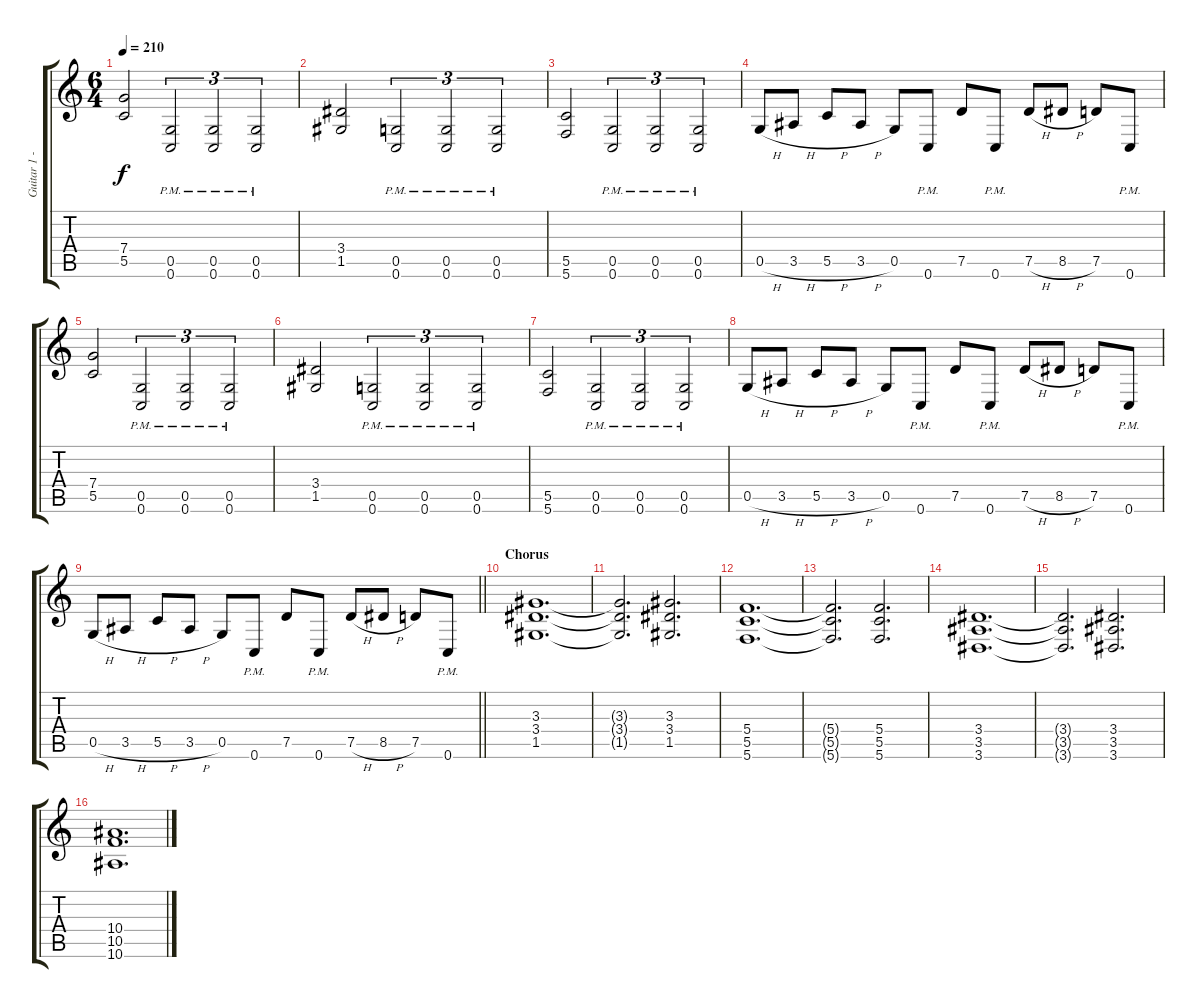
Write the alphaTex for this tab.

\track ("Guitar 1 - Adam Dutkiewitz" "Guitar 1 -") {instrument distortionguitar}
\staff {score tabs}
\tuning (D4 A3 F3 C3 G2 C2) {hide}
\ts (6 4)
\tempo 210
\clef g2
\ks c
(7.4 5.5).2{dy f} (0.5{pm} 0.6{pm}).2{tu (3 2)} (0.5{pm} 0.6{pm}).2{tu (3 2)} (0.5{pm} 0.6{pm}).2{tu (3 2)} |
(3.4 1.5).2 (0.5{pm} 0.6{pm}).2{tu (3 2)} (0.5{pm} 0.6{pm}).2{tu (3 2)} (0.5{pm} 0.6{pm}).2{tu (3 2)} |
(5.5 5.6).2 (0.5{pm} 0.6{pm}).2{tu (3 2)} (0.5{pm} 0.6{pm}).2{tu (3 2)} (0.5{pm} 0.6{pm}).2{tu (3 2)} |
0.5{h}.8 3.5{h}.8 5.5{h}.8 3.5{h}.8 0.5.8 0.6{pm}.8 7.5.8 0.6{pm}.8 7.5{h}.8 8.5{h}.8 7.5.8 0.6{pm}.8 |
(7.4 5.5).2 (0.5{pm} 0.6{pm}).2{tu (3 2)} (0.5{pm} 0.6{pm}).2{tu (3 2)} (0.5{pm} 0.6{pm}).2{tu (3 2)} |
(3.4 1.5).2 (0.5{pm} 0.6{pm}).2{tu (3 2)} (0.5{pm} 0.6{pm}).2{tu (3 2)} (0.5{pm} 0.6{pm}).2{tu (3 2)} |
(5.5 5.6).2 (0.5{pm} 0.6{pm}).2{tu (3 2)} (0.5{pm} 0.6{pm}).2{tu (3 2)} (0.5{pm} 0.6{pm}).2{tu (3 2)} |
0.5{h}.8 3.5{h}.8 5.5{h}.8 3.5{h}.8 0.5.8 0.6{pm}.8 7.5.8 0.6{pm}.8 7.5{h}.8 8.5{h}.8 7.5.8 0.6{pm}.8 |
\barLineRight lightlight
0.5{h}.8 3.5{h}.8 5.5{h}.8 3.5{h}.8 0.5.8 0.6{pm}.8 7.5.8 0.6{pm}.8 7.5{h}.8 8.5{h}.8 7.5.8 0.6{pm}.8 |
\section ("" "Chorus")
(3.3 3.4 1.5).1{d balance 8} |
(3.3{t} 3.4{t} 1.5{t}).2{d} (3.3 3.4 1.5).2{d} |
(5.4 5.5 5.6).1{d} |
(5.4{t} 5.5{t} 5.6{t}).2{d} (5.4 5.5 5.6).2{d} |
(3.4 3.5 3.6).1{d} |
(3.4{t} 3.5{t} 3.6{t}).2{d} (3.4 3.5 3.6).2{d} |
(10.4 10.5 10.6).1{d}
